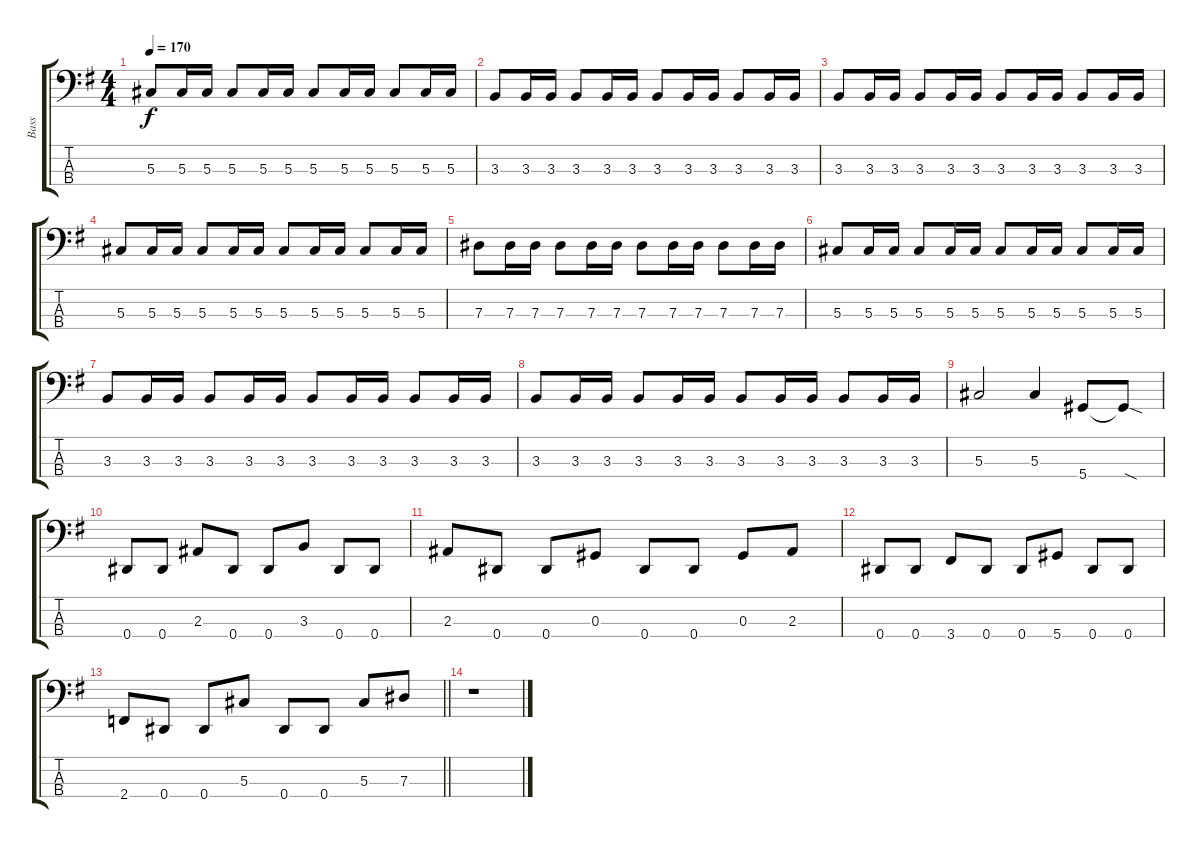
\track ("Bass" "Bass") {instrument electricbassfinger}
\staff {score tabs}
\tuning (Gb2 Db2 Ab1 Eb1) {hide}
\ts (4 4)
\tempo 170
\clef f4
\ks g
5.3.8{dy f} 5.3.16 5.3.16 5.3.8 5.3.16 5.3.16 5.3.8 5.3.16 5.3.16 5.3.8 5.3.16 5.3.16 |
3.3.8 3.3.16 3.3.16 3.3.8 3.3.16 3.3.16 3.3.8 3.3.16 3.3.16 3.3.8 3.3.16 3.3.16 |
3.3.8 3.3.16 3.3.16 3.3.8 3.3.16 3.3.16 3.3.8 3.3.16 3.3.16 3.3.8 3.3.16 3.3.16 |
5.3.8 5.3.16 5.3.16 5.3.8 5.3.16 5.3.16 5.3.8 5.3.16 5.3.16 5.3.8 5.3.16 5.3.16 |
7.3.8 7.3.16 7.3.16 7.3.8 7.3.16 7.3.16 7.3.8 7.3.16 7.3.16 7.3.8 7.3.16 7.3.16 |
5.3.8 5.3.16 5.3.16 5.3.8 5.3.16 5.3.16 5.3.8 5.3.16 5.3.16 5.3.8 5.3.16 5.3.16 |
3.3.8 3.3.16 3.3.16 3.3.8 3.3.16 3.3.16 3.3.8 3.3.16 3.3.16 3.3.8 3.3.16 3.3.16 |
3.3.8 3.3.16 3.3.16 3.3.8 3.3.16 3.3.16 3.3.8 3.3.16 3.3.16 3.3.8 3.3.16 3.3.16 |
5.3.2 5.3.4 5.4.8 5.4{sod t}.8 |
0.4.8 0.4.8 2.3.8 0.4.8 0.4.8 3.3.8 0.4.8 0.4.8 |
2.3.8 0.4.8 0.4.8 0.3.8 0.4.8 0.4.8 0.3.8 2.3.8 |
0.4.8 0.4.8 3.4.8 0.4.8 0.4.8 5.4.8 0.4.8 0.4.8 |
\barLineRight lightlight
2.4.8 0.4.8 0.4.8 5.3.8 0.4.8 0.4.8 5.3.8 7.3.8 |
r.1
